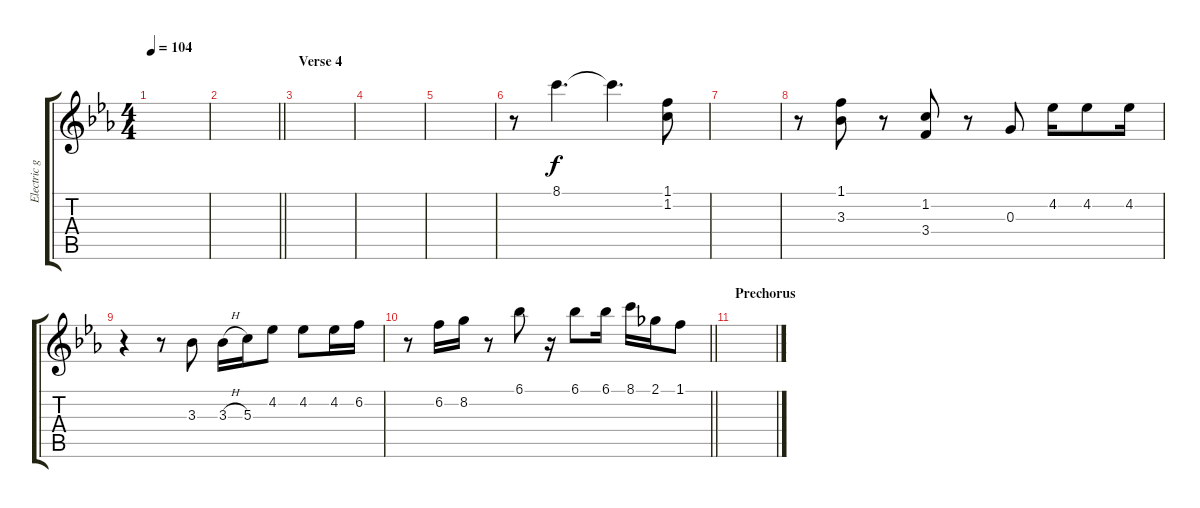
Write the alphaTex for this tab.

\track ("Electric guitar" "Electric g") {instrument electricguitarjazz}
\staff {score tabs}
\tuning (E4 B3 G3 D3 A2 E2) {hide}
\ts (4 4)
\tempo 104
\clef g2
\ks eb
|
\barLineRight lightlight
|
\section ("" "Verse 4")
|
|
|
r.8 8.1.4{d} 8.1{t}.4{d} (1.1 1.2).8 |
|
r.8 (1.1 3.3).8 r.8 (1.2 3.4).8 r.8 0.3.8 4.2.16 4.2.8 4.2.16 |
r.4 r.8 3.3.8 3.3{h}.16 5.3.16 4.2.8 4.2.8 4.2.16 6.2.16 |
\barLineRight lightlight
r.8 6.2.16 8.2.16 r.8 6.1.8 r.16 6.1.8 6.1.16 8.1.16 2.1.16 1.1.8 |
\section ("" "Prechorus")
